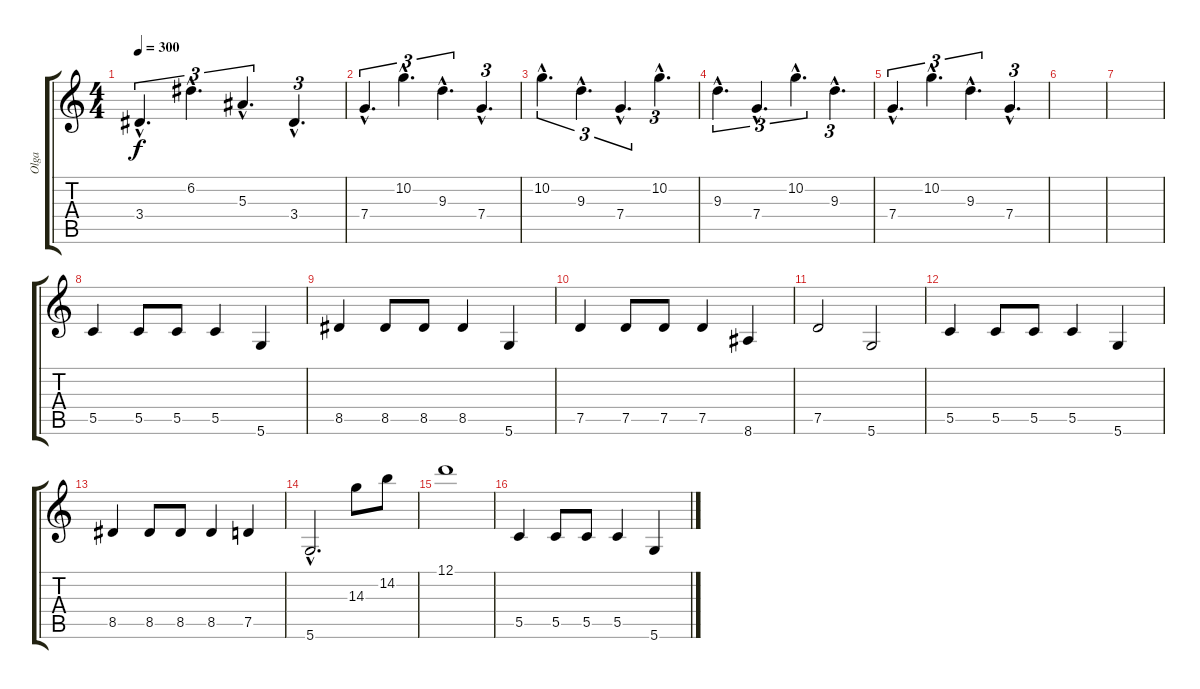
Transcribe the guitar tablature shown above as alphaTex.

\track ("Olga" "Olga") {instrument overdrivenguitar}
\staff {score tabs}
\tuning (D4 A3 F3 C3 G2 D2) {hide}
\ts (4 4)
\tempo 300
\clef g2
\ks c
3.4{hac}.4{d tu (3 2) dy f} 6.2{hac}.4{d tu (3 2)} 5.3{hac}.4{d tu (3 2)} 3.4{hac}.4{d tu (3 2)} |
7.4{hac}.4{d tu (3 2)} 10.2{hac}.4{d tu (3 2)} 9.3{hac}.4{d tu (3 2)} 7.4{hac}.4{d tu (3 2)} |
10.2{hac}.4{d tu (3 2)} 9.3{hac}.4{d tu (3 2)} 7.4{hac}.4{d tu (3 2)} 10.2{hac}.4{d tu (3 2)} |
9.3{hac}.4{d tu (3 2)} 7.4{hac}.4{d tu (3 2)} 10.2{hac}.4{d tu (3 2)} 9.3{hac}.4{d tu (3 2)} |
7.4{hac}.4{d tu (3 2)} 10.2{hac}.4{d tu (3 2)} 9.3{hac}.4{d tu (3 2)} 7.4{hac}.4{d tu (3 2)} |
|
|
5.5.4 5.5.8 5.5.8 5.5.4 5.6.4 |
8.5.4 8.5.8 8.5.8 8.5.4 5.6.4 |
7.5.4 7.5.8 7.5.8 7.5.4 8.6.4 |
7.5.2 5.6.2 |
5.5.4 5.5.8 5.5.8 5.5.4 5.6.4 |
8.5.4 8.5.8 8.5.8 8.5.4 7.5.4 |
5.6{hac}.2{d} 14.3.8 14.2.8 |
12.1.1 |
5.5.4 5.5.8 5.5.8 5.5.4 5.6.4
